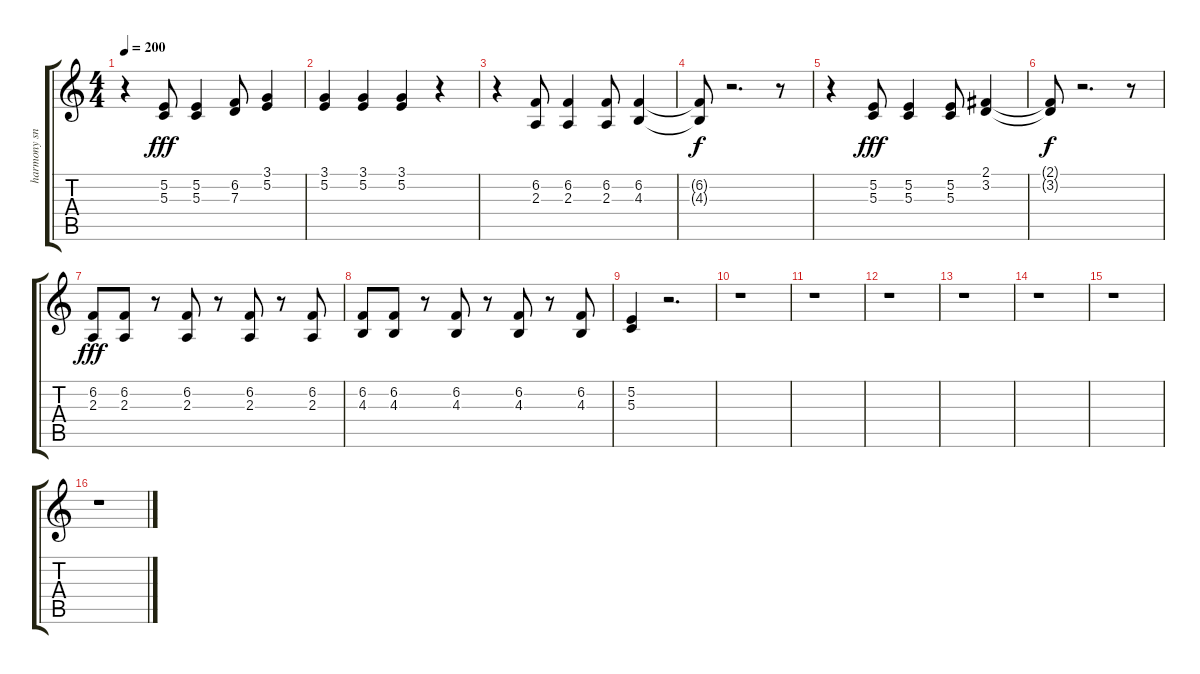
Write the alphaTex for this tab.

\track ("harmony snail       " "harmony sn") {instrument drawbarorgan}
\staff {score tabs}
\tuning (E4 B3 G3 D3 A2 E2) {hide}
\ts (4 4)
\tempo 200
\clef g2
\ks c
r.4{dy fff} (5.2 5.3).8 (5.2 5.3).4 (6.2 7.3).8 (3.1 5.2).4 |
(3.1 5.2).4 (3.1 5.2).4 (3.1 5.2).4 r.4 |
r.4 (6.2 2.3).8 (6.2 2.3).4 (6.2 2.3).8 (6.2 4.3).4 |
(6.2{t} 4.3{t}).8{dy f} r.2{d} r.8 |
r.4 (5.2 5.3).8{dy fff} (5.2 5.3).4 (5.2 5.3).8 (2.1 3.2).4 |
(2.1{t} 3.2{t}).8{dy f} r.2{d} r.8 |
(6.2 2.3).8{dy fff} (6.2 2.3).8 r.8 (6.2 2.3).8 r.8 (6.2 2.3).8 r.8 (6.2 2.3).8 |
(6.2 4.3).8 (6.2 4.3).8 r.8 (6.2 4.3).8 r.8 (6.2 4.3).8 r.8 (6.2 4.3).8 |
(5.2 5.3).4 r.2{d} |
r.1 |
r.1 |
r.1 |
r.1 |
r.1 |
r.1 |
r.1
